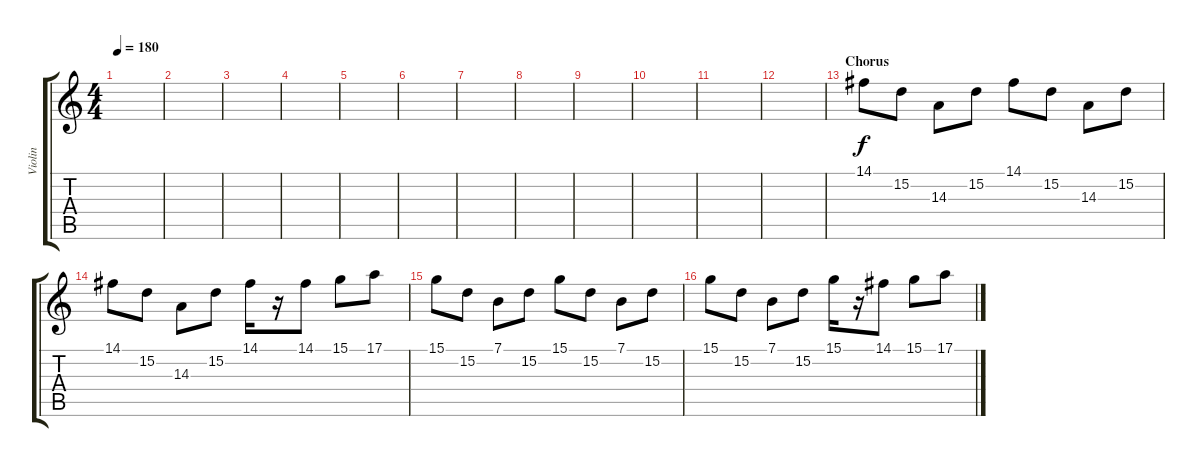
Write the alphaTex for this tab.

\track ("Violin" "Violin") {instrument violin}
\staff {score tabs}
\tuning (E4 B3 G3 D3 A2 E2) {hide}
\ts (4 4)
\tempo 180
\clef g2
\ks c
|
|
|
|
|
|
|
|
|
|
|
|
\section ("" "Chorus")
14.1.8 15.2.8 14.3.8 15.2.8 14.1.8 15.2.8 14.3.8 15.2.8 |
14.1.8 15.2.8 14.3.8 15.2.8 14.1.16 r.16 14.1.8 15.1.8 17.1.8 |
15.1.8 15.2.8 7.1.8 15.2.8 15.1.8 15.2.8 7.1.8 15.2.8 |
15.1.8 15.2.8 7.1.8 15.2.8 15.1.16 r.16 14.1.8 15.1.8 17.1.8
